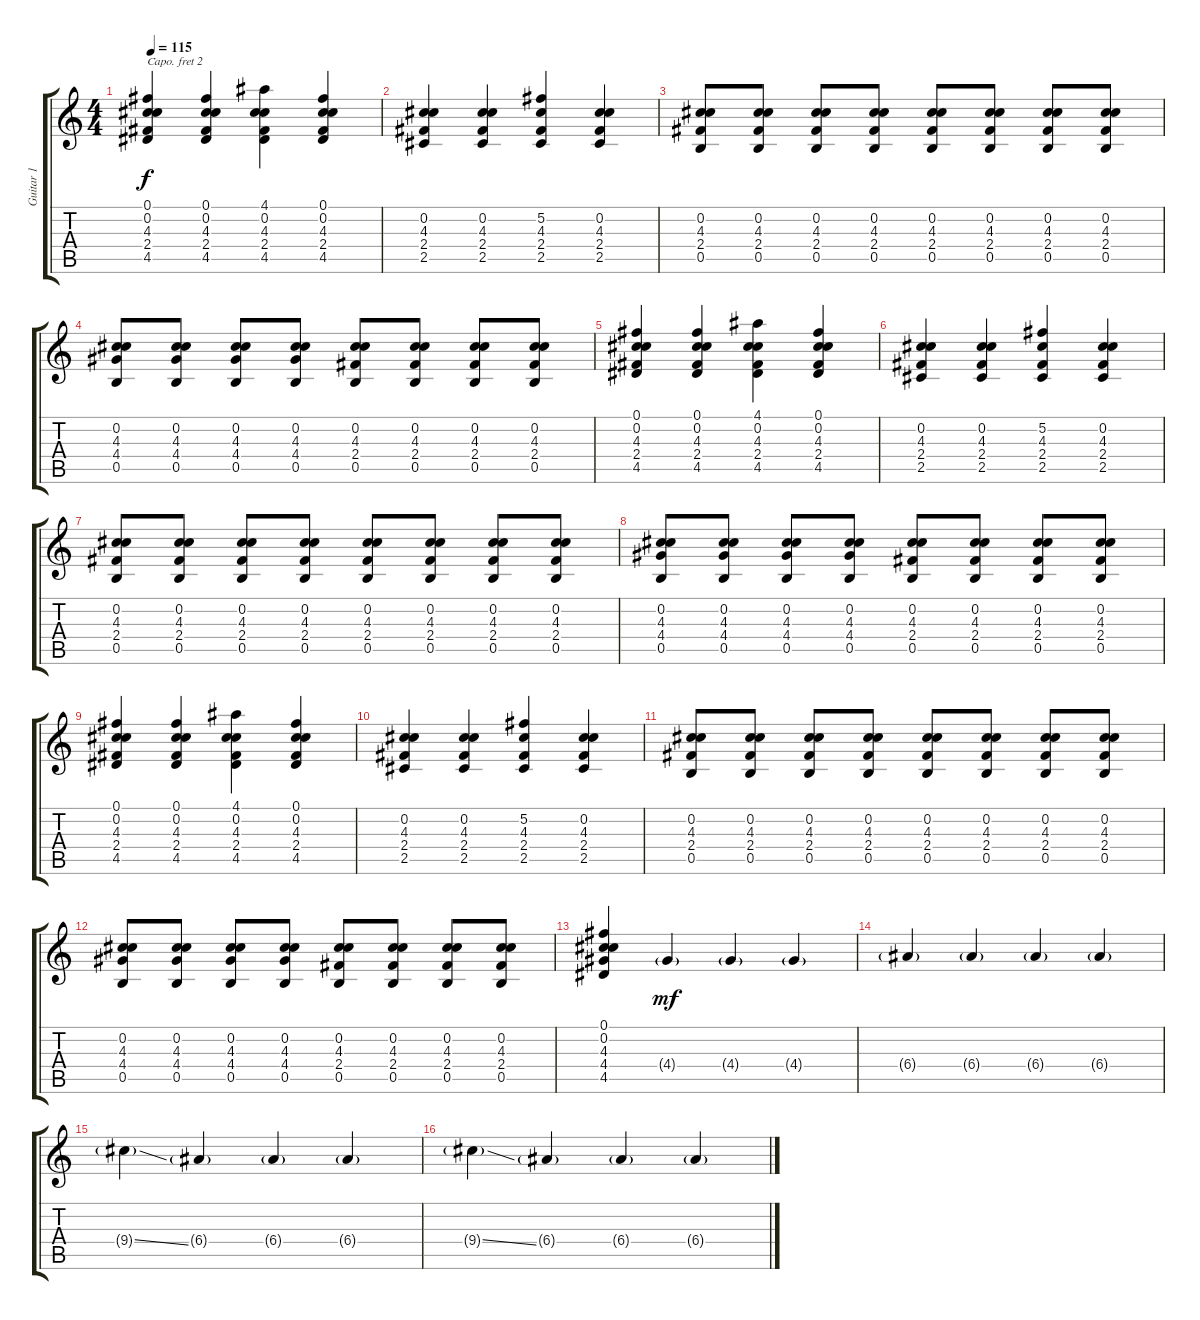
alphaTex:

\track ("Guitar 1" "Guitar 1") {instrument acousticguitarsteel}
\staff {score tabs}
\capo 2
\tuning (E4 B3 G3 D3 A2 E2) {hide}
\ts (4 4)
\tempo 115
\clef g2
\ks c
(0.1 0.2 4.3 2.4 4.5).4{dy f} (0.1 0.2 4.3 2.4 4.5).4 (4.1 0.2 4.3 2.4 4.5).4 (0.1 0.2 4.3 2.4 4.5).4 |
(0.2 4.3 2.4 2.5).4 (0.2 4.3 2.4 2.5).4 (5.2 4.3 2.4 2.5).4 (0.2 4.3 2.4 2.5).4 |
(0.2 4.3 2.4 0.5).8 (0.2 4.3 2.4 0.5).8 (0.2 4.3 2.4 0.5).8 (0.2 4.3 2.4 0.5).8 (0.2 4.3 2.4 0.5).8 (0.2 4.3 2.4 0.5).8 (0.2 4.3 2.4 0.5).8 (0.2 4.3 2.4 0.5).8 |
(0.2 4.3 4.4 0.5).8 (0.2 4.3 4.4 0.5).8 (0.2 4.3 4.4 0.5).8 (0.2 4.3 4.4 0.5).8 (0.2 4.3 2.4 0.5).8 (0.2 4.3 2.4 0.5).8 (0.2 4.3 2.4 0.5).8 (0.2 4.3 2.4 0.5).8 |
(0.1 0.2 4.3 2.4 4.5).4 (0.1 0.2 4.3 2.4 4.5).4 (4.1 0.2 4.3 2.4 4.5).4 (0.1 0.2 4.3 2.4 4.5).4 |
(0.2 4.3 2.4 2.5).4 (0.2 4.3 2.4 2.5).4 (5.2 4.3 2.4 2.5).4 (0.2 4.3 2.4 2.5).4 |
(0.2 4.3 2.4 0.5).8 (0.2 4.3 2.4 0.5).8 (0.2 4.3 2.4 0.5).8 (0.2 4.3 2.4 0.5).8 (0.2 4.3 2.4 0.5).8 (0.2 4.3 2.4 0.5).8 (0.2 4.3 2.4 0.5).8 (0.2 4.3 2.4 0.5).8 |
(0.2 4.3 4.4 0.5).8 (0.2 4.3 4.4 0.5).8 (0.2 4.3 4.4 0.5).8 (0.2 4.3 4.4 0.5).8 (0.2 4.3 2.4 0.5).8 (0.2 4.3 2.4 0.5).8 (0.2 4.3 2.4 0.5).8 (0.2 4.3 2.4 0.5).8 |
(0.1 0.2 4.3 2.4 4.5).4 (0.1 0.2 4.3 2.4 4.5).4 (4.1 0.2 4.3 2.4 4.5).4 (0.1 0.2 4.3 2.4 4.5).4 |
(0.2 4.3 2.4 2.5).4 (0.2 4.3 2.4 2.5).4 (5.2 4.3 2.4 2.5).4 (0.2 4.3 2.4 2.5).4 |
(0.2 4.3 2.4 0.5).8 (0.2 4.3 2.4 0.5).8 (0.2 4.3 2.4 0.5).8 (0.2 4.3 2.4 0.5).8 (0.2 4.3 2.4 0.5).8 (0.2 4.3 2.4 0.5).8 (0.2 4.3 2.4 0.5).8 (0.2 4.3 2.4 0.5).8 |
(0.2 4.3 4.4 0.5).8 (0.2 4.3 4.4 0.5).8 (0.2 4.3 4.4 0.5).8 (0.2 4.3 4.4 0.5).8 (0.2 4.3 2.4 0.5).8 (0.2 4.3 2.4 0.5).8 (0.2 4.3 2.4 0.5).8 (0.2 4.3 2.4 0.5).8 |
(0.1 0.2 4.3 4.4 4.5).4 4.4{g}.4{dy mf} 4.4{g}.4 4.4{g}.4 |
6.4{g}.4 6.4{g}.4 6.4{g}.4 6.4{g}.4 |
9.4{ss g}.4 6.4{g}.4 6.4{g}.4 6.4{g}.4 |
9.4{ss g}.4 6.4{g}.4 6.4{g}.4 6.4{g}.4
